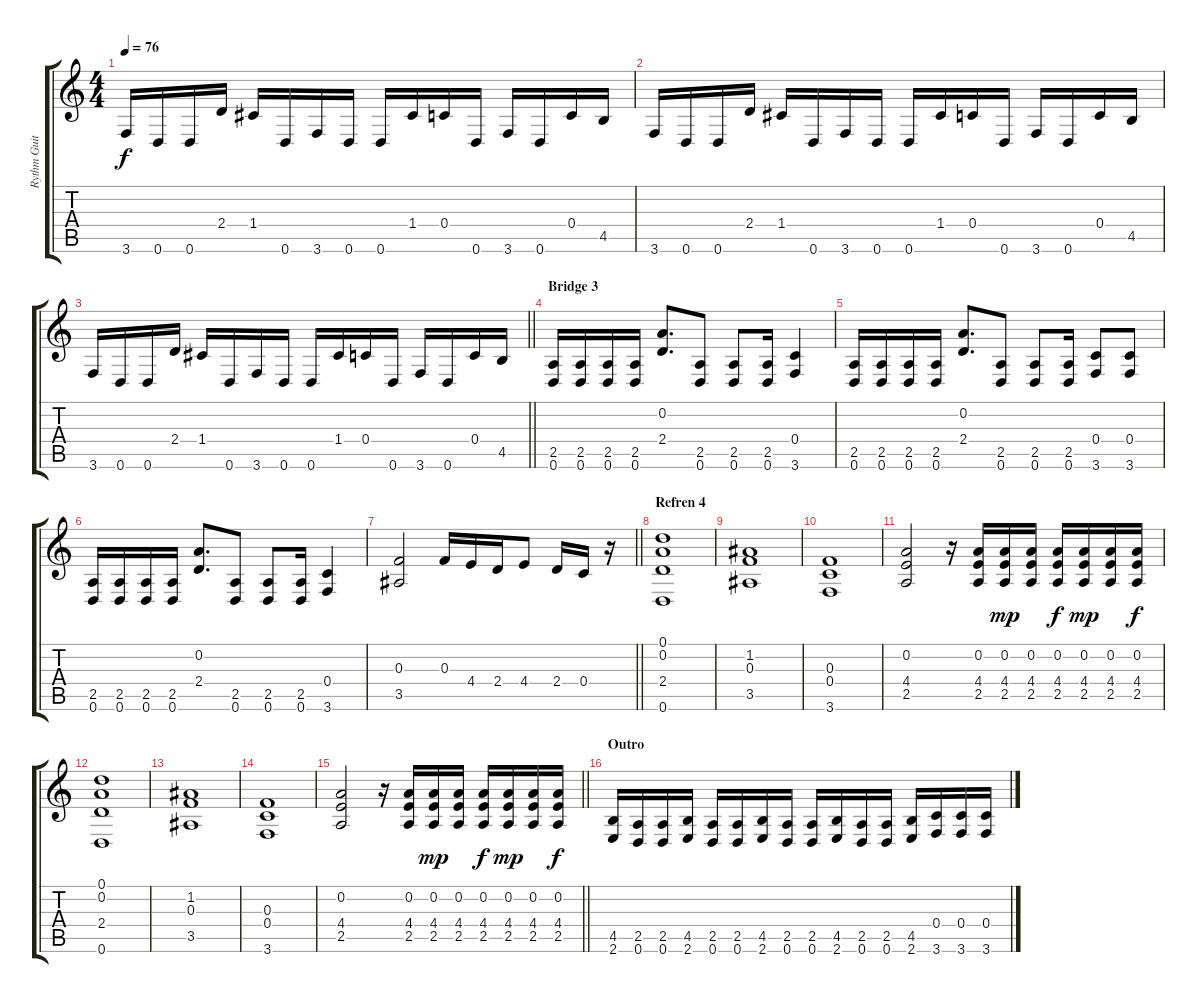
\track ("Rythm Guitar" "Rythm Guit") {instrument distortionguitar}
\staff {score tabs}
\tuning (D4 A3 F3 C3 G2 D2) {hide}
\ts (4 4)
\tempo 76
\clef g2
\ks c
3.6.16{dy f} 0.6.16 0.6.16 2.4.16 1.4.16 0.6.16 3.6.16 0.6.16 0.6.16 1.4.16 0.4.16 0.6.16 3.6.16 0.6.16 0.4.16 4.5.16 |
3.6.16 0.6.16 0.6.16 2.4.16 1.4.16 0.6.16 3.6.16 0.6.16 0.6.16 1.4.16 0.4.16 0.6.16 3.6.16 0.6.16 0.4.16 4.5.16 |
\barLineRight lightlight
3.6.16 0.6.16 0.6.16 2.4.16 1.4.16 0.6.16 3.6.16 0.6.16 0.6.16 1.4.16 0.4.16 0.6.16 3.6.16 0.6.16 0.4.16 4.5.16 |
\section ("" "Bridge 3")
(2.5 0.6).16 (2.5 0.6).16 (2.5 0.6).16 (2.5 0.6).16 (0.2 2.4).8{d} (2.5 0.6).8 (2.5 0.6).8 (2.5 0.6).16 (0.4 3.6).4 |
(2.5 0.6).16 (2.5 0.6).16 (2.5 0.6).16 (2.5 0.6).16 (0.2 2.4).8{d} (2.5 0.6).8 (2.5 0.6).8 (2.5 0.6).16 (0.4 3.6).8 (0.4 3.6).8 |
(2.5 0.6).16 (2.5 0.6).16 (2.5 0.6).16 (2.5 0.6).16 (0.2 2.4).8{d} (2.5 0.6).8 (2.5 0.6).8 (2.5 0.6).16 (0.4 3.6).4 |
\barLineRight lightlight
(0.3 3.5).2 0.3.16 4.4.16 2.4.16 4.4.8 2.4.16 0.4.16 r.16 |
\section ("" "Refren 4")
(0.1 0.2 2.4 0.6).1 |
(1.2 0.3 3.5).1 |
(0.3 0.4 3.6).1 |
(0.2 4.4 2.5).2 r.16 (0.2 4.4 2.5).16 (0.2 4.4 2.5).16{dy mp} (0.2 4.4 2.5).16 (0.2 4.4 2.5).16{dy f} (0.2 4.4 2.5).16{dy mp} (0.2 4.4 2.5).16 (0.2 4.4 2.5).16{dy f} |
(0.1 0.2 2.4 0.6).1 |
(1.2 0.3 3.5).1 |
(0.3 0.4 3.6).1 |
\barLineRight lightlight
(0.2 4.4 2.5).2 r.16 (0.2 4.4 2.5).16 (0.2 4.4 2.5).16{dy mp} (0.2 4.4 2.5).16 (0.2 4.4 2.5).16{dy f} (0.2 4.4 2.5).16{dy mp} (0.2 4.4 2.5).16 (0.2 4.4 2.5).16{dy f} |
\section ("" "Outro")
(4.5 2.6).16 (2.5 0.6).16 (2.5 0.6).16 (4.5 2.6).16 (2.5 0.6).16 (2.5 0.6).16 (4.5 2.6).16 (2.5 0.6).16 (2.5 0.6).16 (4.5 2.6).16 (2.5 0.6).16 (2.5 0.6).16 (4.5 2.6).16 (0.4 3.6).16 (0.4 3.6).16 (0.4 3.6).16
